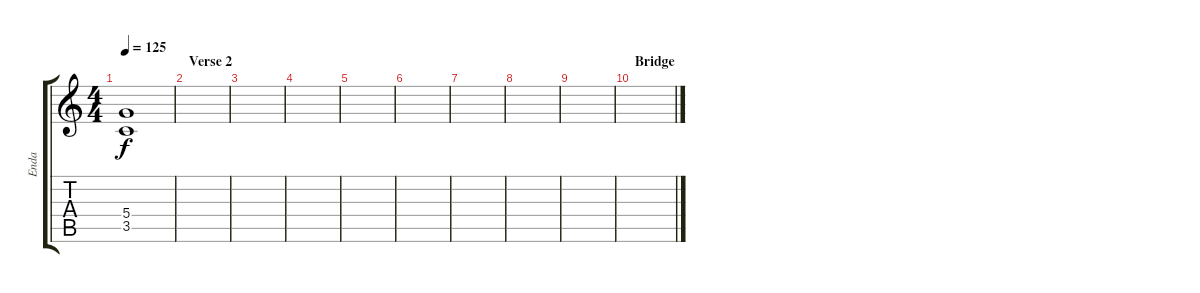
\track ("Enda" "Enda") {instrument distortionguitar}
\staff {score tabs}
\tuning (E4 B3 G3 D3 A2 E2) {hide}
\ts (4 4)
\tempo 125
\clef g2
\ks c
(5.4 3.5).1{dy f} |
\section ("" "Verse 2")
|
|
|
|
|
|
|
|
\section ("" "Bridge")
